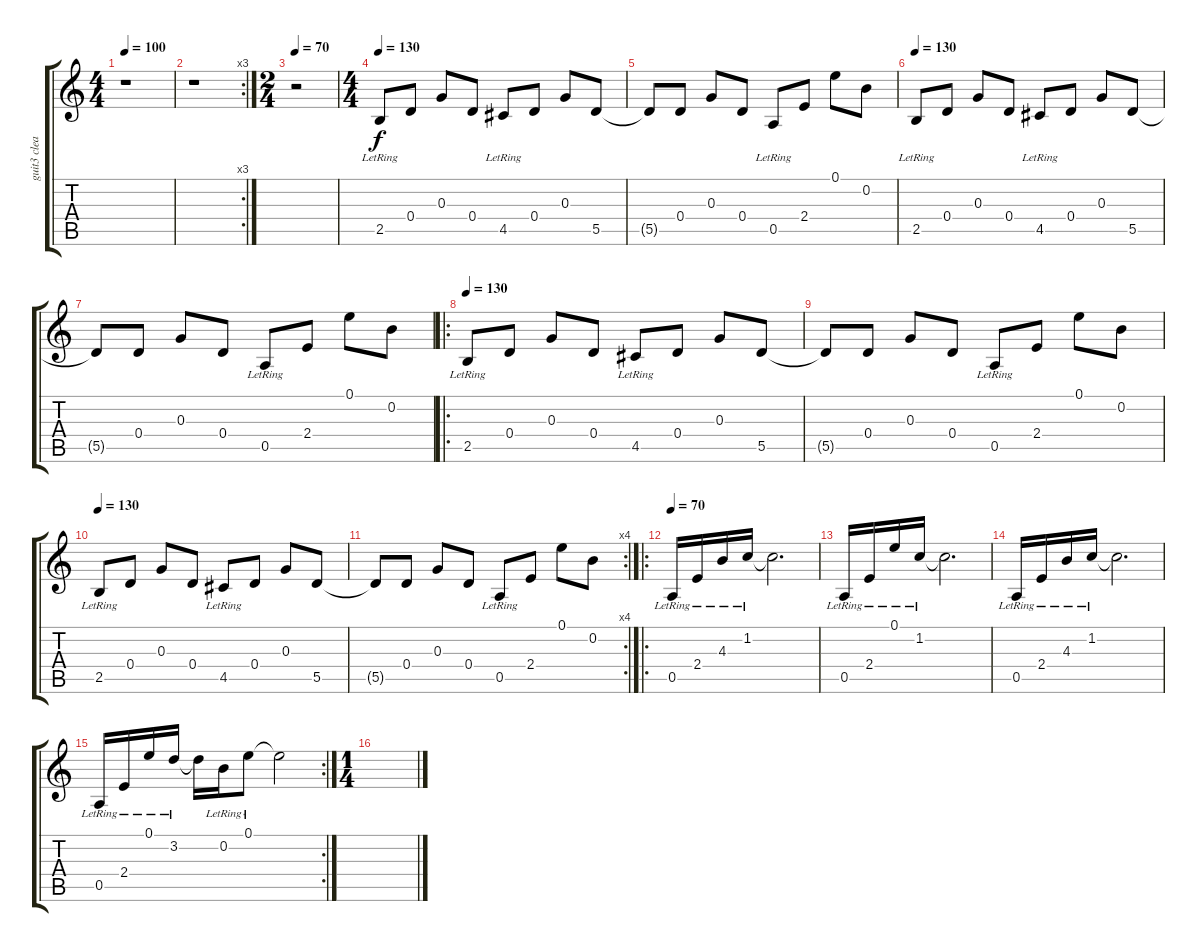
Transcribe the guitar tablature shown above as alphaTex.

\track ("guit3 clean rythm" "guit3 clea") {instrument electricguitarclean}
\staff {score tabs}
\tuning (E4 B3 G3 D3 A2 E2) {hide}
\ts (4 4)
\tempo 100
\clef g2
\ks c
r.1{dy f} |
\rc 3
r.1 |
\ts (2 4)
\tempo 70
r.2 |
\ts (4 4)
\tempo 120
\tempo 130
2.5{lr}.8 0.4.8 0.3.8 0.4.8 4.5{lr}.8 0.4.8 0.3.8 5.5.8 |
5.5{t}.8 0.4.8 0.3.8 0.4.8 0.5{lr}.8 2.4.8 0.1.8 0.2.8 |
\tempo 130
2.5{lr}.8 0.4.8 0.3.8 0.4.8 4.5{lr}.8 0.4.8 0.3.8 5.5.8 |
5.5{t}.8 0.4.8 0.3.8 0.4.8 0.5{lr}.8 2.4.8 0.1.8 0.2.8 |
\ro
\tempo 130
2.5{lr}.8 0.4.8 0.3.8 0.4.8 4.5{lr}.8 0.4.8 0.3.8 5.5.8 |
5.5{t}.8 0.4.8 0.3.8 0.4.8 0.5{lr}.8 2.4.8 0.1.8 0.2.8 |
\tempo 130
2.5{lr}.8 0.4.8 0.3.8 0.4.8 4.5{lr}.8 0.4.8 0.3.8 5.5.8 |
\rc 4
5.5{t}.8 0.4.8 0.3.8 0.4.8 0.5{lr}.8 2.4.8 0.1.8 0.2.8 |
\ro
\tempo 70
0.5{lr}.16 2.4{lr}.16 4.3{lr}.16 1.2{lr}.16 1.2{t}.2{d} |
0.5{lr}.16 2.4{lr}.16 0.1{lr}.16 1.2{lr}.16 1.2{t}.2{d} |
0.5{lr}.16 2.4{lr}.16 4.3{lr}.16 1.2{lr}.16 1.2{t}.2{d} |
\rc 2
0.5{lr}.16 2.4{lr}.16 0.1{lr}.16 3.2{lr}.16 3.2{t}.16 0.2{lr}.16 0.1{lr}.8 0.1{t}.2 |
\ts (1 4)
